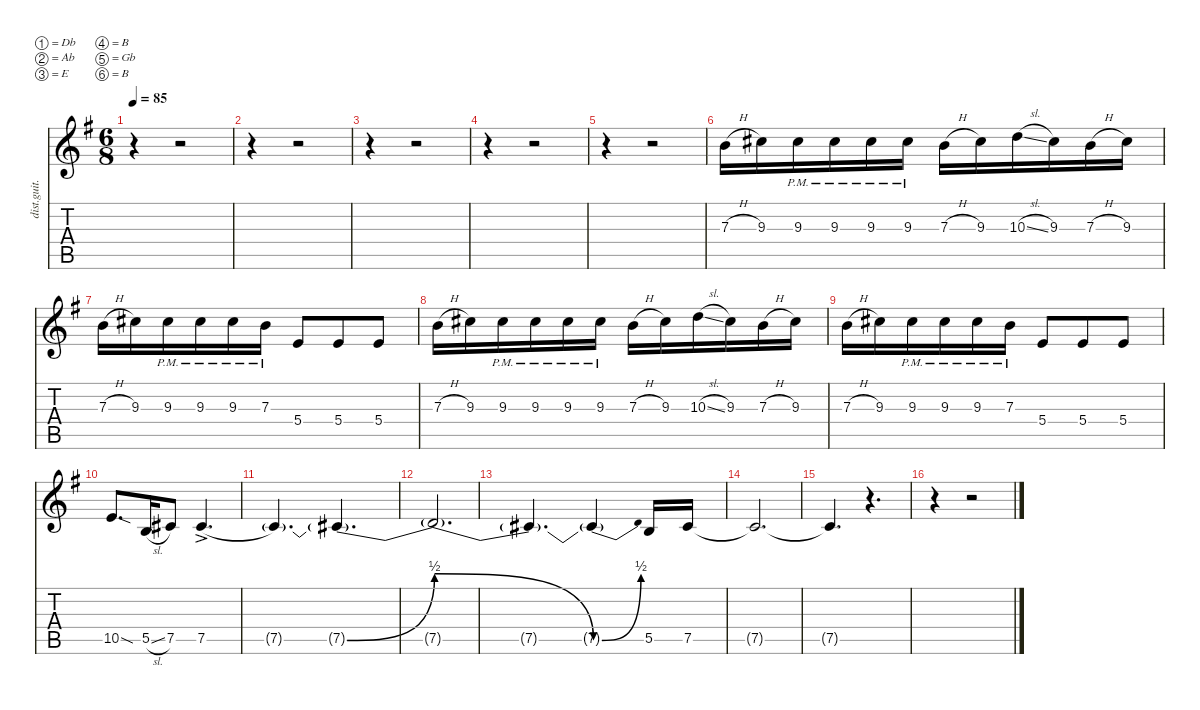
\defaultSystemsLayout 4
\hideDynamics
\bracketExtendMode nobrackets
\otherSystemsTrackNameOrientation horizontal
\track ("Guitar 3" "dist.guit.") {instrument distortionguitar}
\staff {score tabs}
\tuning (Db4 Ab3 E3 B2 Gb2 B1)
\ts (6 8)
\tempo 85
\clef g2
\ks eminor
r.4{dy f instrument distortionguitar} r.2 |
r.4 r.2 |
r.4 r.2 |
r.4 r.2 |
r.4 r.2 |
7.3{h acc forcenatural}.16 9.3{acc #}.16 9.3{pm acc #}.16 9.3{pm acc #}.16 9.3{pm acc #}.16 9.3{pm acc #}.16 7.3{h acc forcenatural}.16 9.3{acc #}.16 10.3{sl acc forcenatural}.16 9.3{acc #}.16 7.3{h acc forcenatural}.16 9.3{acc #}.16 |
7.3{h acc forcenatural}.16 9.3{acc #}.16 9.3{pm acc #}.16 9.3{pm acc #}.16 9.3{pm acc #}.16 7.3{pm acc forcenatural}.16 5.4{acc forcenatural}.8 5.4{acc forcenatural}.8 5.4{acc forcenatural}.8 |
7.3{h acc forcenatural}.16 9.3{acc #}.16 9.3{pm acc #}.16 9.3{pm acc #}.16 9.3{pm acc #}.16 9.3{pm acc #}.16 7.3{h acc forcenatural}.16 9.3{acc #}.16 10.3{sl acc forcenatural}.16 9.3{acc #}.16 7.3{h acc forcenatural}.16 9.3{acc #}.16 |
7.3{h acc forcenatural}.16 9.3{acc #}.16 9.3{pm acc #}.16 9.3{pm acc #}.16 9.3{pm acc #}.16 7.3{pm acc forcenatural}.16 5.4{acc forcenatural}.8 5.4{acc forcenatural}.8 5.4{acc forcenatural}.8 |
10.5{sod acc forcenatural}.8{d} 5.5{sl acc forcenatural}.16 7.5{acc #}.8 7.5{be (hold 0 0 60 0) ac acc #}.4{d dy mf} |
7.5{t acc #}.4{d dy f} 7.5{be (bend 0 0 60 2) t acc #}.4{d} |
7.5{be (release 0 2 60 0) t}.2{d} |
7.5{t acc #}.4{d} 7.5{be (bend 0 0 60 2) t acc #}.4 5.5{acc forcenatural}.16 7.5{acc #}.16 |
7.5{t acc #}.2{d} |
7.5{t acc #}.4{d} r.4{d} |
r.4 r.2
